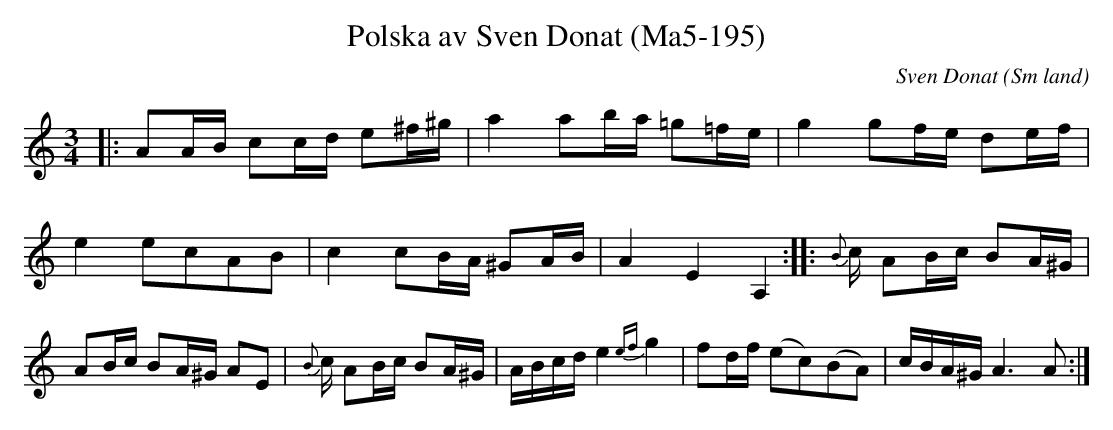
X:1
T:Polska av Sven Donat (Ma5-195)
T:
C:Sven Donat
O:Sm land
M:3/4
L:1/16
K:Am
|:A2AB c2cd e2^f^g | a4 a2ba =g2=fe | g4 g2fe d2ef |e4 e2c2A2B2 | c4 c2BA ^G2AB | A4 E4 A,4 :| |: {B}c A2Bc B2A^G | A2Bc B2A^G A2E2 | {B}c  A2Bc B2A^G | ABcd e4 {ef}g4 | f2df (e2c2)(B2A2) | cBA^G A6 A2 :|
